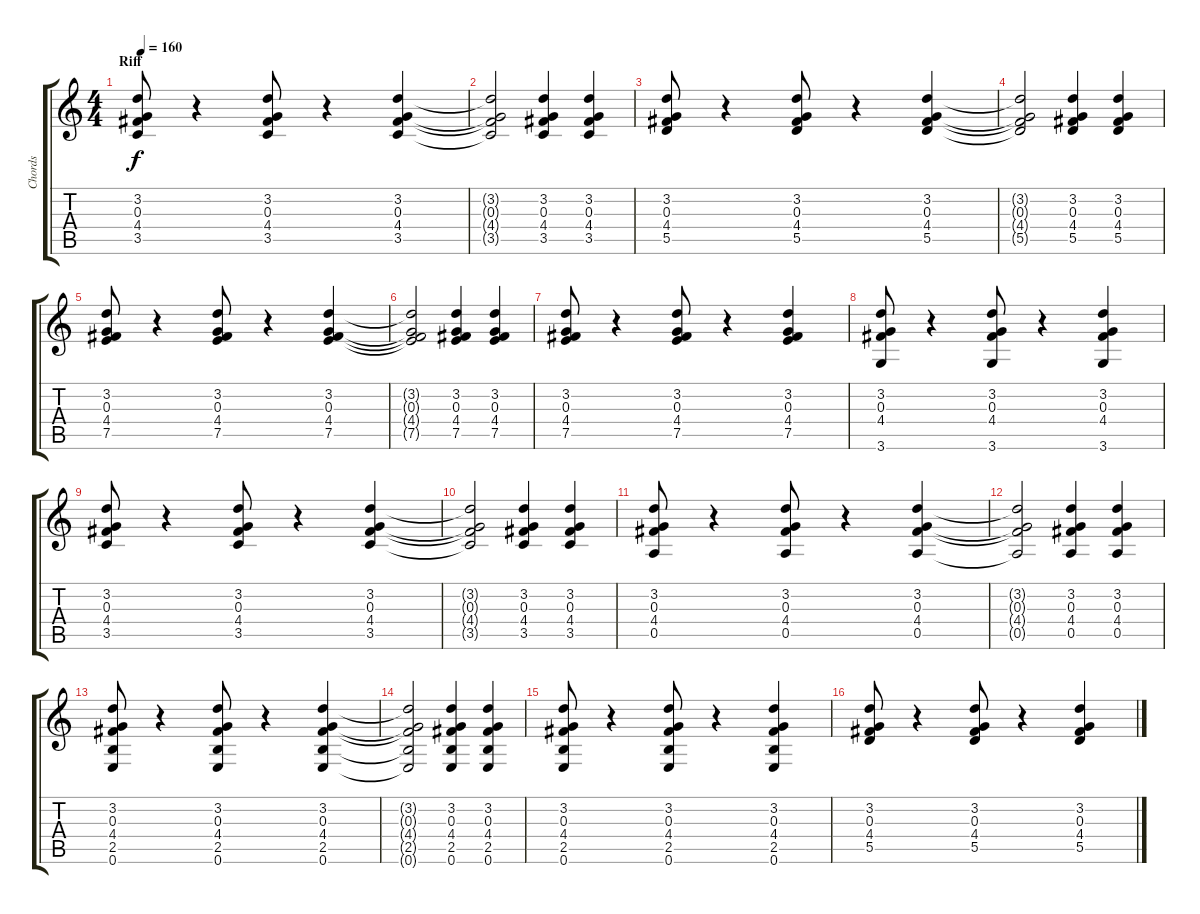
\track ("Chords" "Chords") {instrument acousticguitarsteel}
\staff {score tabs}
\tuning (E4 B3 G3 D3 A2 E2) {hide}
\ts (4 4)
\section ("" "Riff")
\tempo 160
\clef g2
\ks c
(3.2 0.3 4.4 3.5).8{dy f} r.4 (3.2 0.3 4.4 3.5).8 r.4 (3.2 0.3 4.4 3.5).4 |
(3.2{t} 0.3{t} 4.4{t} 3.5{t}).2 (3.2 0.3 4.4 3.5).4 (3.2 0.3 4.4 3.5).4 |
(3.2 0.3 4.4 5.5).8 r.4 (3.2 0.3 4.4 5.5).8 r.4 (3.2 0.3 4.4 5.5).4 |
(3.2{t} 0.3{t} 4.4{t} 5.5{t}).2 (3.2 0.3 4.4 5.5).4 (3.2 0.3 4.4 5.5).4 |
(3.2 0.3 4.4 7.5).8 r.4 (3.2 0.3 4.4 7.5).8 r.4 (3.2 0.3 4.4 7.5).4 |
(3.2{t} 0.3{t} 4.4{t} 7.5{t}).2 (3.2 0.3 4.4 7.5).4 (3.2 0.3 4.4 7.5).4 |
(3.2 0.3 4.4 7.5).8 r.4 (3.2 0.3 4.4 7.5).8 r.4 (3.2 0.3 4.4 7.5).4 |
(3.2 0.3 4.4 3.6).8 r.4 (3.2 0.3 4.4 3.6).8 r.4 (3.2 0.3 4.4 3.6).4 |
(3.2 0.3 4.4 3.5).8 r.4 (3.2 0.3 4.4 3.5).8 r.4 (3.2 0.3 4.4 3.5).4 |
(3.2{t} 0.3{t} 4.4{t} 3.5{t}).2 (3.2 0.3 4.4 3.5).4 (3.2 0.3 4.4 3.5).4 |
(3.2 0.3 4.4 0.5).8 r.4 (3.2 0.3 4.4 0.5).8 r.4 (3.2 0.3 4.4 0.5).4 |
(3.2{t} 0.3{t} 4.4{t} 0.5{t}).2 (3.2 0.3 4.4 0.5).4 (3.2 0.3 4.4 0.5).4 |
(3.2 0.3 4.4 2.5 0.6).8 r.4 (3.2 0.3 4.4 2.5 0.6).8 r.4 (3.2 0.3 4.4 2.5 0.6).4 |
(3.2{t} 0.3{t} 4.4{t} 2.5{t} 0.6{t}).2 (3.2 0.3 4.4 2.5 0.6).4 (3.2 0.3 4.4 2.5 0.6).4 |
(3.2 0.3 4.4 2.5 0.6).8 r.4 (3.2 0.3 4.4 2.5 0.6).8 r.4 (3.2 0.3 4.4 2.5 0.6).4 |
(3.2 0.3 4.4 5.5).8 r.4 (3.2 0.3 4.4 5.5).8 r.4 (3.2 0.3 4.4 5.5).4
